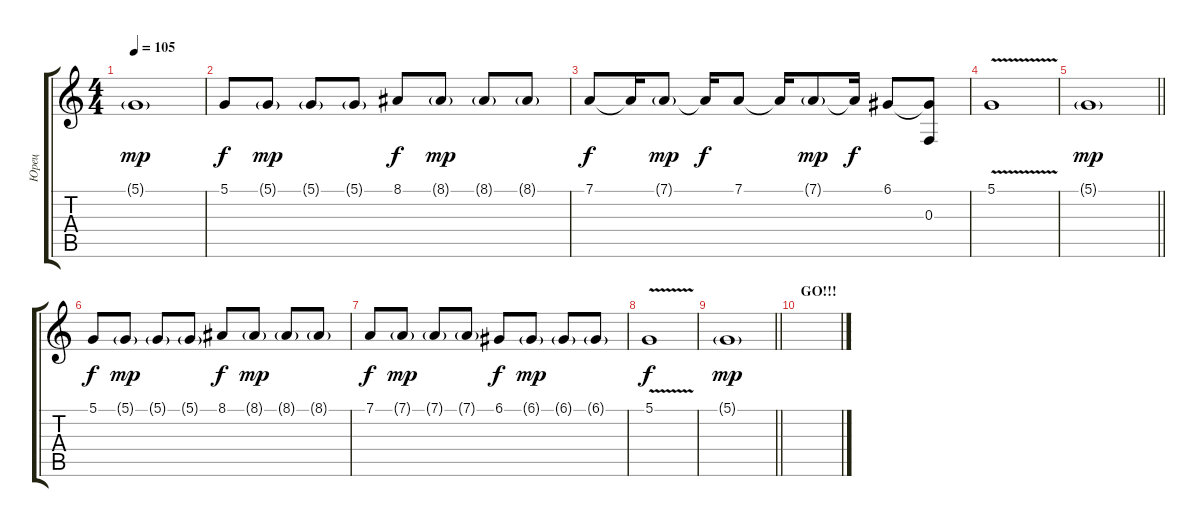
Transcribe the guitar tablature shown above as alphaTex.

\track ("Юрец" "Юрец") {instrument vibraphone}
\staff {score tabs}
\tuning (D4 A3 F3 C3 G2 C2) {hide}
\ts (4 4)
\tempo 105
\clef g2
\ks c
5.1{g}.1{dy mp} |
5.1.8{dy f} 5.1{g}.8{dy mp} 5.1{g}.8{balance 2} 5.1{g}.8{balance 14} 8.1.8{dy f} 8.1{g}.8{dy mp} 8.1{g}.8{balance 2} 8.1{g}.8{balance 14} |
7.1.8{dy f balance 2} 7.1{t}.16 7.1{g}.8{dy mp balance 14} 7.1{t}.16{dy f} 7.1.8{balance 2} 7.1{t}.16 7.1{g}.8{dy mp balance 14} 7.1{t}.16{dy f} 6.1.8 (6.1{t} 0.3).8 |
5.1{v}.1 |
\barLineRight lightlight
5.1{g}.1{dy mp} |
5.1.8{dy f} 5.1{g}.8{dy mp} 5.1{g}.8{balance 2} 5.1{g}.8{balance 14} 8.1.8{dy f} 8.1{g}.8{dy mp} 8.1{g}.8{balance 2} 8.1{g}.8{balance 14} |
7.1.8{dy f} 7.1{g}.8{dy mp} 7.1{g}.8{balance 2} 7.1{g}.8{balance 14} 6.1.8{dy f} 6.1{g}.8{dy mp} 6.1{g}.8{balance 2} 6.1{g}.8{balance 14} |
5.1{v}.1{dy f} |
\barLineRight lightlight
5.1{g}.1{dy mp} |
\section ("" "GO!!!")
